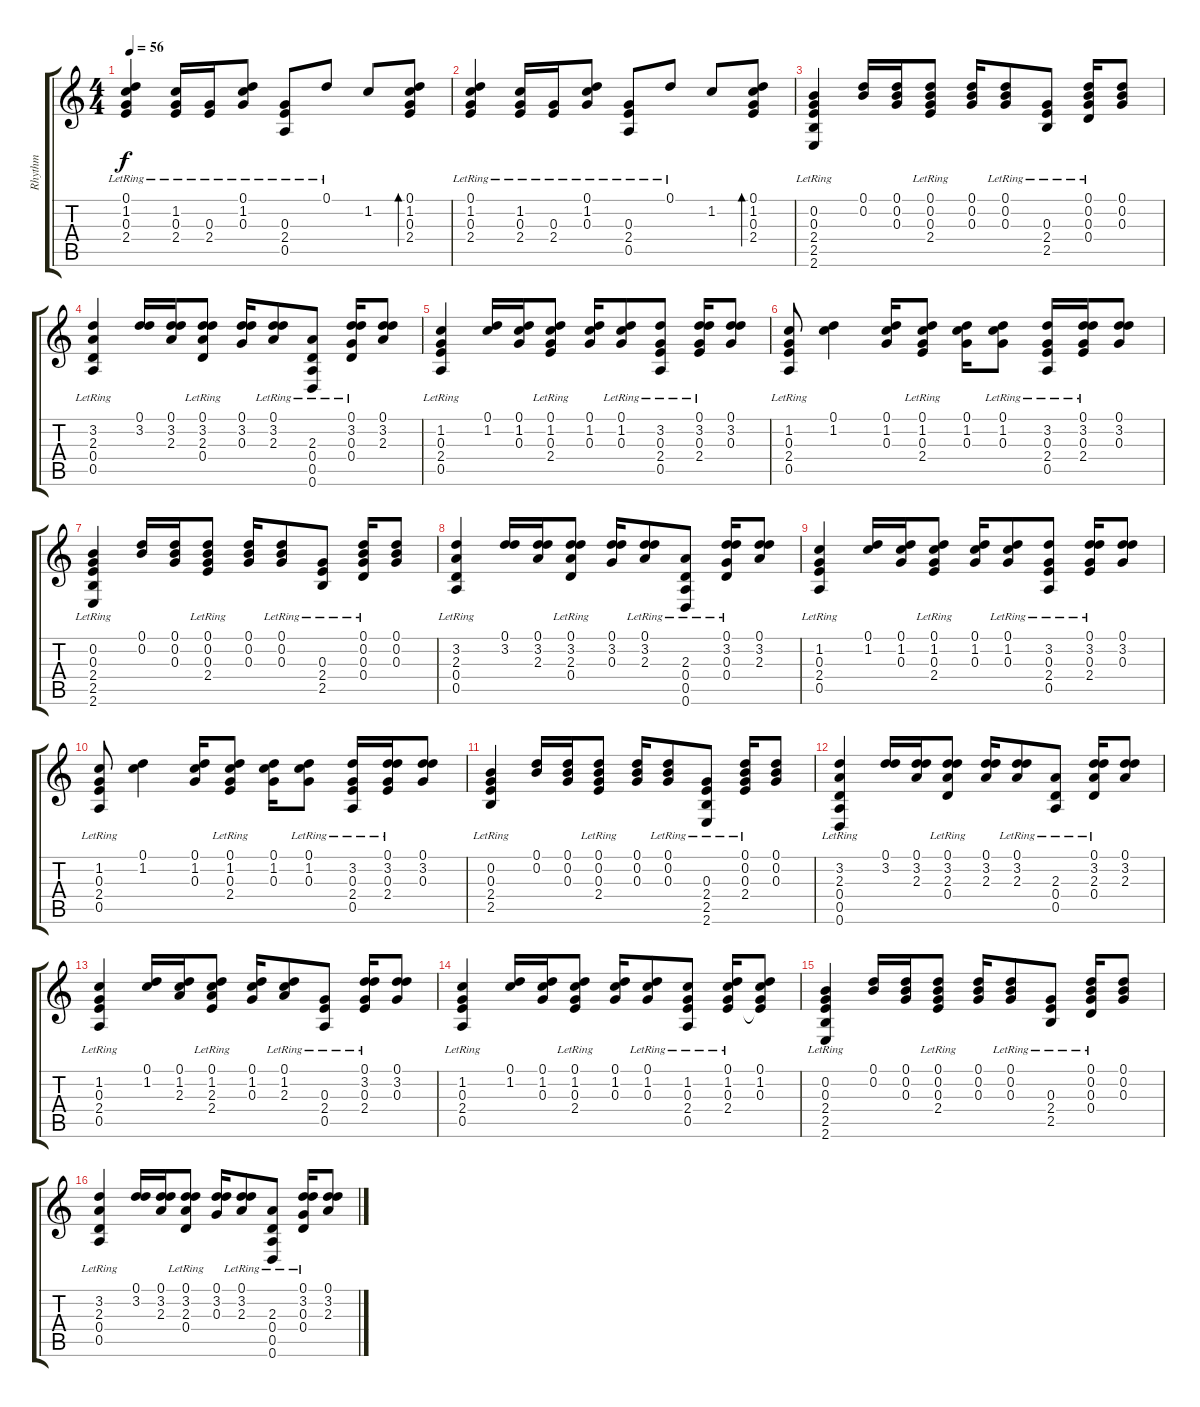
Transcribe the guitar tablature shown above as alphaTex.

\track ("Rhythm" "Rhythm") {instrument distortionguitar}
\staff {score tabs}
\tuning (D4 B3 G3 D3 A2 D2) {hide}
\ts (4 4)
\tempo 56
\clef g2
\ks c
(0.1{lr} 1.2 0.3 2.4).4{dy f} (1.2{lr} 0.3 2.4).16 (0.3 2.4{lr}).16 (0.1{lr} 1.2{lr} 0.3).8 (0.3 2.4{lr} 0.5{lr}).8 0.1{lr}.8 1.2.8 (0.1 1.2 0.3 2.4).8{bd 60} |
(0.1{lr} 1.2 0.3 2.4).4 (1.2{lr} 0.3 2.4).16 (0.3 2.4{lr}).16 (0.1{lr} 1.2{lr} 0.3).8 (0.3 2.4{lr} 0.5{lr}).8 0.1{lr}.8 1.2.8 (0.1 1.2 0.3 2.4).8{bd 60} |
(0.2 0.3{lr} 2.4{lr} 2.5{lr} 2.6{lr}).4 (0.1 0.2).16 (0.1 0.2 0.3).16 (0.1 0.2 0.3 2.4{lr}).8 (0.1 0.2 0.3).16 (0.1{lr} 0.2{lr} 0.3).8 (0.3 2.4 2.5{lr}).8 (0.1 0.2 0.3 0.4{lr}).16 (0.1 0.2 0.3).8 |
(3.2 2.3{lr} 0.4{lr} 0.5{lr}).4 (0.1 3.2).16 (0.1 3.2 2.3).16 (0.1 3.2 2.3 0.4{lr}).8 (0.1 3.2 0.3).16 (0.1{lr} 3.2{lr} 2.3).8 (2.3 0.4 0.5{lr} 0.6).8 (0.1 3.2 0.3 0.4{lr}).16 (0.1 3.2 2.3).8 |
(1.2 0.3{lr} 2.4{lr} 0.5{lr}).4 (0.1 1.2).16 (0.1 1.2 0.3).16 (0.1 1.2 0.3 2.4{lr}).8 (0.1 1.2 0.3).16 (0.1{lr} 1.2{lr} 0.3).8 (3.2 0.3 2.4 0.5{lr}).8 (0.1 3.2 0.3 2.4{lr}).16 (0.1 3.2 0.3).8 |
(1.2 0.3{lr} 2.4{lr} 0.5{lr}).8 (0.1 1.2).4 (0.1 1.2 0.3).16 (0.1 1.2 0.3 2.4{lr}).8 (0.1 1.2 0.3).16 (0.1{lr} 1.2{lr} 0.3).8 (3.2 0.3 2.4 0.5{lr}).16 (0.1 3.2 0.3 2.4{lr}).16 (0.1 3.2 0.3).8 |
(0.2 0.3{lr} 2.4{lr} 2.5{lr} 2.6{lr}).4 (0.1 0.2).16 (0.1 0.2 0.3).16 (0.1 0.2 0.3 2.4{lr}).8 (0.1 0.2 0.3).16 (0.1{lr} 0.2{lr} 0.3).8 (0.3 2.4 2.5{lr}).8 (0.1 0.2 0.3 0.4{lr}).16 (0.1 0.2 0.3).8 |
(3.2 2.3{lr} 0.4{lr} 0.5{lr}).4 (0.1 3.2).16 (0.1 3.2 2.3).16 (0.1 3.2 2.3 0.4{lr}).8 (0.1 3.2 0.3).16 (0.1{lr} 3.2{lr} 2.3).8 (2.3 0.4 0.5{lr} 0.6).8 (0.1 3.2 0.3 0.4{lr}).16 (0.1 3.2 2.3).8 |
(1.2 0.3{lr} 2.4{lr} 0.5{lr}).4 (0.1 1.2).16 (0.1 1.2 0.3).16 (0.1 1.2 0.3 2.4{lr}).8 (0.1 1.2 0.3).16 (0.1{lr} 1.2{lr} 0.3).8 (3.2 0.3 2.4 0.5{lr}).8 (0.1 3.2 0.3 2.4{lr}).16 (0.1 3.2 0.3).8 |
(1.2 0.3{lr} 2.4{lr} 0.5{lr}).8 (0.1 1.2).4 (0.1 1.2 0.3).16 (0.1 1.2 0.3 2.4{lr}).8 (0.1 1.2 0.3).16 (0.1{lr} 1.2{lr} 0.3).8 (3.2 0.3 2.4 0.5{lr}).16 (0.1 3.2 0.3 2.4{lr}).16 (0.1 3.2 0.3).8 |
(0.2 0.3{lr} 2.4{lr} 2.5{lr}).4 (0.1 0.2).16 (0.1 0.2 0.3).16 (0.1 0.2 0.3 2.4{lr}).8 (0.1 0.2 0.3).16 (0.1{lr} 0.2{lr} 0.3).8 (0.3 2.4 2.5{lr} 2.6).8 (0.1 0.2 0.3 2.4{lr}).16 (0.1 0.2 0.3).8 |
(3.2 2.3{lr} 0.4{lr} 0.5{lr} 0.6{lr}).4 (0.1 3.2).16 (0.1 3.2 2.3).16 (0.1 3.2 2.3 0.4{lr}).8 (0.1 3.2 2.3).16 (0.1{lr} 3.2{lr} 2.3).8 (2.3 0.4 0.5{lr}).8 (0.1 3.2 2.3 0.4{lr}).16 (0.1 3.2 2.3).8 |
(1.2 0.3{lr} 2.4{lr} 0.5{lr}).4 (0.1 1.2).16 (0.1 1.2 2.3).16 (0.1 1.2 2.3 2.4{lr}).8 (0.1 1.2 0.3).16 (0.1{lr} 1.2{lr} 2.3).8 (0.3 2.4 0.5{lr}).8 (0.1 3.2 0.3 2.4{lr}).16 (0.1 3.2 0.3).8 |
(1.2 0.3{lr} 2.4{lr} 0.5{lr}).4 (0.1 1.2).16 (0.1 1.2 0.3).16 (0.1 1.2 0.3 2.4{lr}).8 (0.1 1.2 0.3).16 (0.1{lr} 1.2{lr} 0.3).8 (1.2 0.3 2.4 0.5{lr}).8 (0.1 1.2 0.3 2.4{lr}).16 (0.1 1.2 0.3 2.4{t}).8 |
(0.2 0.3{lr} 2.4{lr} 2.5{lr} 2.6{lr}).4 (0.1 0.2).16 (0.1 0.2 0.3).16 (0.1 0.2 0.3 2.4{lr}).8 (0.1 0.2 0.3).16 (0.1{lr} 0.2{lr} 0.3).8 (0.3 2.4 2.5{lr}).8 (0.1 0.2 0.3 0.4{lr}).16 (0.1 0.2 0.3).8 |
(3.2 2.3{lr} 0.4{lr} 0.5{lr}).4 (0.1 3.2).16 (0.1 3.2 2.3).16 (0.1 3.2 2.3 0.4{lr}).8 (0.1 3.2 0.3).16 (0.1{lr} 3.2{lr} 2.3).8 (2.3 0.4 0.5{lr} 0.6).8 (0.1 3.2 0.3 0.4{lr}).16 (0.1 3.2 2.3).8
